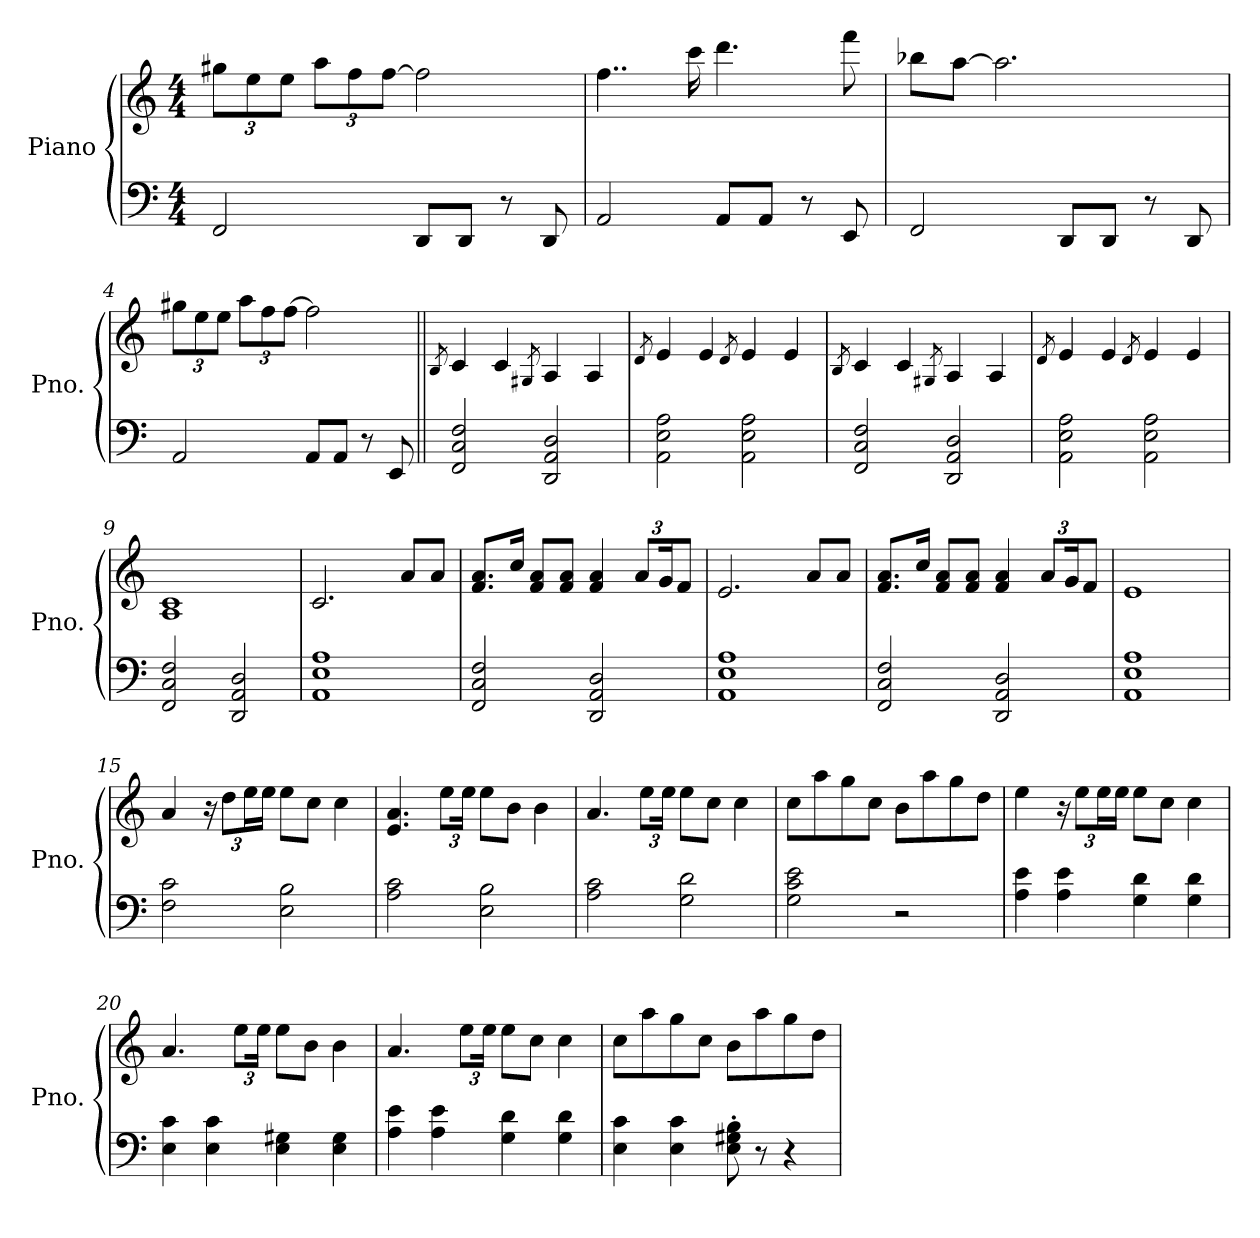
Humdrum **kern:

**kern	**kern
*part1	*part1
*staff2	*staff1
*I"Piano	*
*I'Pno.	*
*clefF4	*clefG2
*k[]	*k[]
*M4/4	*M4/4
*MM88	*MM88
*	*Xbrackettup
=1	=1
2FF/	12gg#X\L
.	12ee\
.	12ee\J
.	12aa\L
.	12ff\
.	[12ff\J
8DD/L	2ff\]
8DD/J	.
8r	.
8DD/	.
=2	=2
2AA/	4..ff\
.	16ccc\
8AA/L	4.ddd\
8AA/J	.
8r	.
8EE/	8fff\
=3	=3
2FF/	8bb-X\L
.	[8aa\J
.	2.aa\]
8DD/L	.
8DD/J	.
8r	.
8DD/	.
=4	=4
2AA/	12gg#X\L
.	12ee\
.	12ee\J
.	12aa\L
.	12ff\
.	[12ff\J
8AA/L	2ff\]
8AA/J	.
8r	.
8EE/	.
!!LO:LB:g=z
=5||	=5||
.	8qB/
2FF/ 2C/ 2F/	4c/
.	4c/
.	8qG#X/
2DD/ 2AA/ 2D/	4A/
.	4A/
=6	=6
.	8qd/
2AA\ 2E\ 2A\	4e/
.	4e/
.	8qd/
2AA\ 2E\ 2A\	4e/
.	4e/
=7	=7
.	8qB/
2FF/ 2C/ 2F/	4c/
.	4c/
.	8qG#X/
2DD/ 2AA/ 2D/	4A/
.	4A/
=8	=8
.	8qd/
2AA\ 2E\ 2A\	4e/
.	4e/
.	8qd/
2AA\ 2E\ 2A\	4e/
.	4e/
=9	=9
2FF/ 2C/ 2F/	1A 1c
2DD/ 2AA/ 2D/	.
=10	=10
1AA 1E 1A	2.c/
.	8a/L
.	8a/J
!!LO:LB:g=z
=11	=11
2FF/ 2C/ 2F/	8.f/ 8.a/L
.	16cc/Jk
.	8f/ 8a/L
.	8f/ 8a/J
2DD/ 2AA/ 2D/	4f/ 4a/
.	12a/L
.	24g/K
.	8f/J
=12	=12
1AA 1E 1A	2.e/
.	8a/L
.	8a/J
=13	=13
2FF/ 2C/ 2F/	8.f/ 8.a/L
.	16cc/Jk
.	8f/ 8a/L
.	8f/ 8a/J
2DD/ 2AA/ 2D/	4f/ 4a/
.	12a/L
.	24g/K
.	8f/J
=14	=14
1AA 1E 1A	1e
=15	=15
2F\ 2c\	4a/
.	16r
.	12dd\L
.	24ee\L
.	16ee\JJ
2E\ 2B\	8ee\L
.	8cc\J
.	4cc\
=16	=16
2A\ 2c\	4.e/ 4.a/
.	12ee\L
.	24ee\Jk
2E\ 2B\	8ee\L
.	8b\J
.	4b\
=17	=17
2A\ 2c\	4.a/
.	12ee\L
.	24ee\Jk
2G\ 2d\	8ee\L
.	8cc\J
.	4cc\
!!LO:LB:g=z
=18	=18
2G\ 2c\ 2e\	8cc\L
.	8aa\
.	8gg\
.	8cc\J
2r	8b\L
.	8aa\
.	8gg\
.	8dd\J
=19	=19
4A\ 4e\	4ee\
4A\ 4e\	16r
.	12ee\L
.	24ee\L
.	16ee\JJ
4G\ 4d\	8ee\L
.	8cc\J
4G\ 4d\	4cc\
=20	=20
4E\ 4c\	4.a/
4E\ 4c\	.
.	12ee\L
.	24ee\Jk
4E\ 4G#X\	8ee\L
.	8b\J
4E\ 4G#\	4b\
=21	=21
4A\ 4e\	4.a/
4A\ 4e\	.
.	12ee\L
.	24ee\Jk
4G\ 4d\	8ee\L
.	8cc\J
4G\ 4d\	4cc\
=22	=22
4E\ 4c\	8cc\L
.	8aa\
4E\ 4c\	8gg\
.	8cc\J
8E\' 8G#X\' 8B\'	8b\L
8r	8aa\
4r	8gg\
.	8dd\J
=	=
*-	*-
